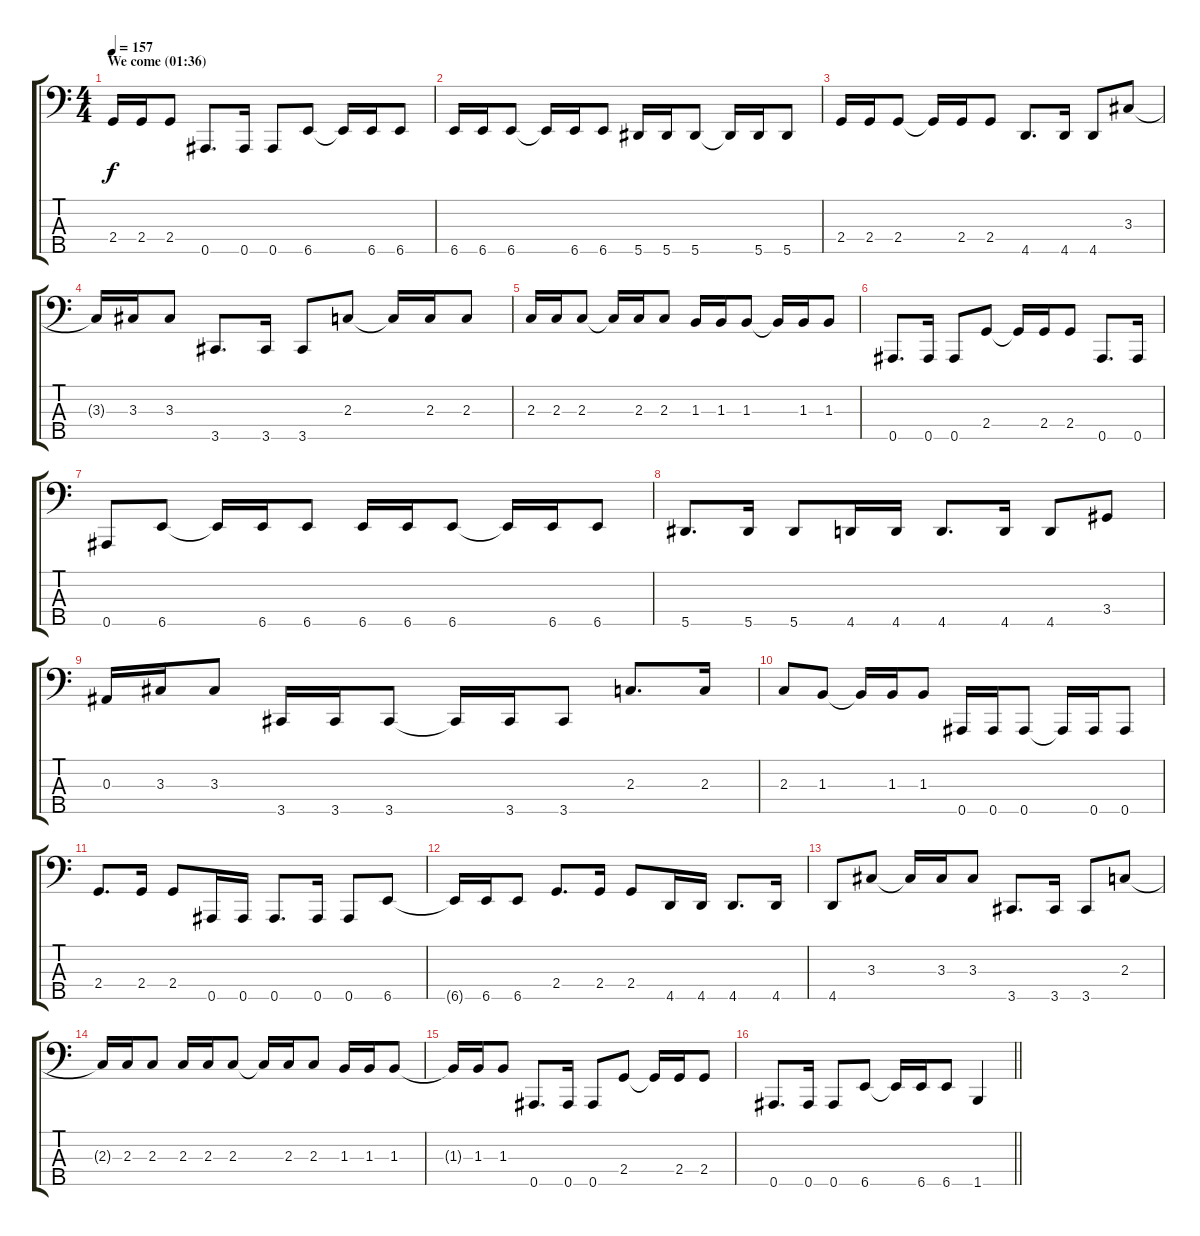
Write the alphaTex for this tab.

\track "" {instrument electricbasspick}
\staff {score tabs}
\tuning (Ab2 Eb2 Bb1 F1 Bb0) {hide}
\ts (4 4)
\section ("" "We come (01:36)")
\tempo 157
\clef f4
\ks c
2.4{t}.16{dy f} 2.4.16 2.4.8 0.5.8{d} 0.5.16 0.5.8 6.5.8 6.5{t}.16 6.5.16 6.5.8 |
6.5.16 6.5.16 6.5.8 6.5{t}.16 6.5.16 6.5.8 5.5.16 5.5.16 5.5.8 5.5{t}.16 5.5.16 5.5.8 |
2.4.16 2.4.16 2.4.8 2.4{t}.16 2.4.16 2.4.8 4.5.8{d} 4.5.16 4.5.8 3.3.8 |
3.3{t}.16 3.3.16 3.3.8 3.5.8{d} 3.5.16 3.5.8 2.3.8 2.3{t}.16 2.3.16 2.3.8 |
2.3.16 2.3.16 2.3.8 2.3{t}.16 2.3.16 2.3.8 1.3.16 1.3.16 1.3.8 1.3{t}.16 1.3.16 1.3.8 |
0.5.8{d} 0.5.16 0.5.8 2.4.8 2.4{t}.16 2.4.16 2.4.8 0.5.8{d} 0.5.16 |
0.5.8 6.5.8 6.5{t}.16 6.5.16 6.5.8 6.5.16 6.5.16 6.5.8 6.5{t}.16 6.5.16 6.5.8 |
5.5.8{d} 5.5.16 5.5.8 4.5.16 4.5.16 4.5.8{d} 4.5.16 4.5.8 3.4.8 |
0.3.16 3.3.16 3.3.8 3.5.16 3.5.16 3.5.8 3.5{t}.16 3.5.16 3.5.8 2.3.8{d} 2.3.16 |
2.3.8 1.3.8 1.3{t}.16 1.3.16 1.3.8 0.5.16 0.5.16 0.5.8 0.5{t}.16 0.5.16 0.5.8 |
2.4.8{d} 2.4.16 2.4.8 0.5.16 0.5.16 0.5.8{d} 0.5.16 0.5.8 6.5.8 |
6.5{t}.16 6.5.16 6.5.8 2.4.8{d} 2.4.16 2.4.8 4.5.16 4.5.16 4.5.8{d} 4.5.16 |
4.5.8 3.3.8 3.3{t}.16 3.3.16 3.3.8 3.5.8{d} 3.5.16 3.5.8 2.3.8 |
2.3{t}.16 2.3.16 2.3.8 2.3.16 2.3.16 2.3.8 2.3{t}.16 2.3.16 2.3.8 1.3.16 1.3.16 1.3.8 |
1.3{t}.16 1.3.16 1.3.8 0.5.8{d} 0.5.16 0.5.8 2.4.8 2.4{t}.16 2.4.16 2.4.8 |
\barLineRight lightlight
0.5.8{d} 0.5.16 0.5.8 6.5.8 6.5{t}.16 6.5.16 6.5.8 1.5.4
